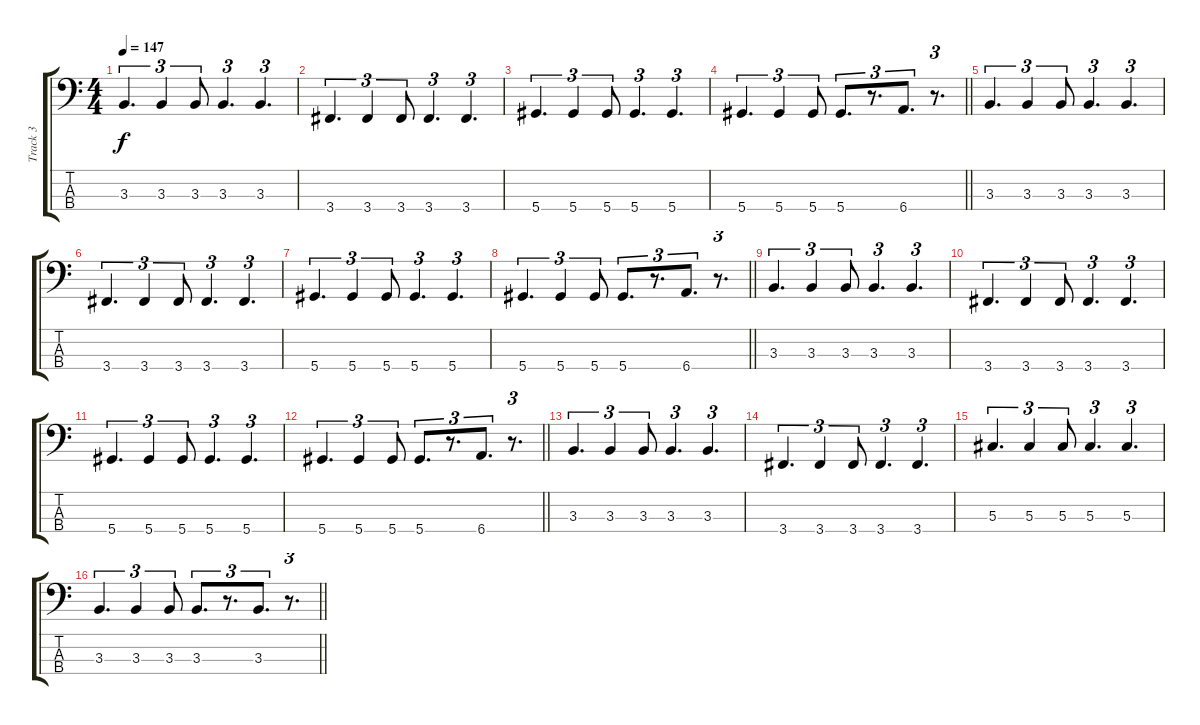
\track ("Track 3" "Track 3") {instrument electricbasspick}
\staff {score tabs}
\tuning (Gb2 Db2 Ab1 Eb1) {hide}
\ts (4 4)
\tempo 147
\clef f4
\ks c
3.3.4{d tu (3 2) dy f} 3.3.4{tu (3 2)} 3.3.8{tu (3 2)} 3.3.4{d tu (3 2)} 3.3.4{d tu (3 2)} |
3.4.4{d tu (3 2)} 3.4.4{tu (3 2)} 3.4.8{tu (3 2)} 3.4.4{d tu (3 2)} 3.4.4{d tu (3 2)} |
5.4.4{d tu (3 2)} 5.4.4{tu (3 2)} 5.4.8{tu (3 2)} 5.4.4{d tu (3 2)} 5.4.4{d tu (3 2)} |
\barLineRight lightlight
5.4.4{d tu (3 2)} 5.4.4{tu (3 2)} 5.4.8{tu (3 2)} 5.4.8{d tu (3 2)} r.8{d tu (3 2)} 6.4.8{d tu (3 2)} r.8{d tu (3 2)} |
3.3.4{d tu (3 2)} 3.3.4{tu (3 2)} 3.3.8{tu (3 2)} 3.3.4{d tu (3 2)} 3.3.4{d tu (3 2)} |
3.4.4{d tu (3 2)} 3.4.4{tu (3 2)} 3.4.8{tu (3 2)} 3.4.4{d tu (3 2)} 3.4.4{d tu (3 2)} |
5.4.4{d tu (3 2)} 5.4.4{tu (3 2)} 5.4.8{tu (3 2)} 5.4.4{d tu (3 2)} 5.4.4{d tu (3 2)} |
\barLineRight lightlight
5.4.4{d tu (3 2)} 5.4.4{tu (3 2)} 5.4.8{tu (3 2)} 5.4.8{d tu (3 2)} r.8{d tu (3 2)} 6.4.8{d tu (3 2)} r.8{d tu (3 2)} |
3.3.4{d tu (3 2)} 3.3.4{tu (3 2)} 3.3.8{tu (3 2)} 3.3.4{d tu (3 2)} 3.3.4{d tu (3 2)} |
3.4.4{d tu (3 2)} 3.4.4{tu (3 2)} 3.4.8{tu (3 2)} 3.4.4{d tu (3 2)} 3.4.4{d tu (3 2)} |
5.4.4{d tu (3 2)} 5.4.4{tu (3 2)} 5.4.8{tu (3 2)} 5.4.4{d tu (3 2)} 5.4.4{d tu (3 2)} |
\barLineRight lightlight
5.4.4{d tu (3 2)} 5.4.4{tu (3 2)} 5.4.8{tu (3 2)} 5.4.8{d tu (3 2)} r.8{d tu (3 2)} 6.4.8{d tu (3 2)} r.8{d tu (3 2)} |
3.3.4{d tu (3 2)} 3.3.4{tu (3 2)} 3.3.8{tu (3 2)} 3.3.4{d tu (3 2)} 3.3.4{d tu (3 2)} |
3.4.4{d tu (3 2)} 3.4.4{tu (3 2)} 3.4.8{tu (3 2)} 3.4.4{d tu (3 2)} 3.4.4{d tu (3 2)} |
5.3.4{d tu (3 2)} 5.3.4{tu (3 2)} 5.3.8{tu (3 2)} 5.3.4{d tu (3 2)} 5.3.4{d tu (3 2)} |
\barLineRight lightlight
3.3.4{d tu (3 2)} 3.3.4{tu (3 2)} 3.3.8{tu (3 2)} 3.3.8{d tu (3 2)} r.8{d tu (3 2)} 3.3.8{d tu (3 2)} r.8{d tu (3 2)}
